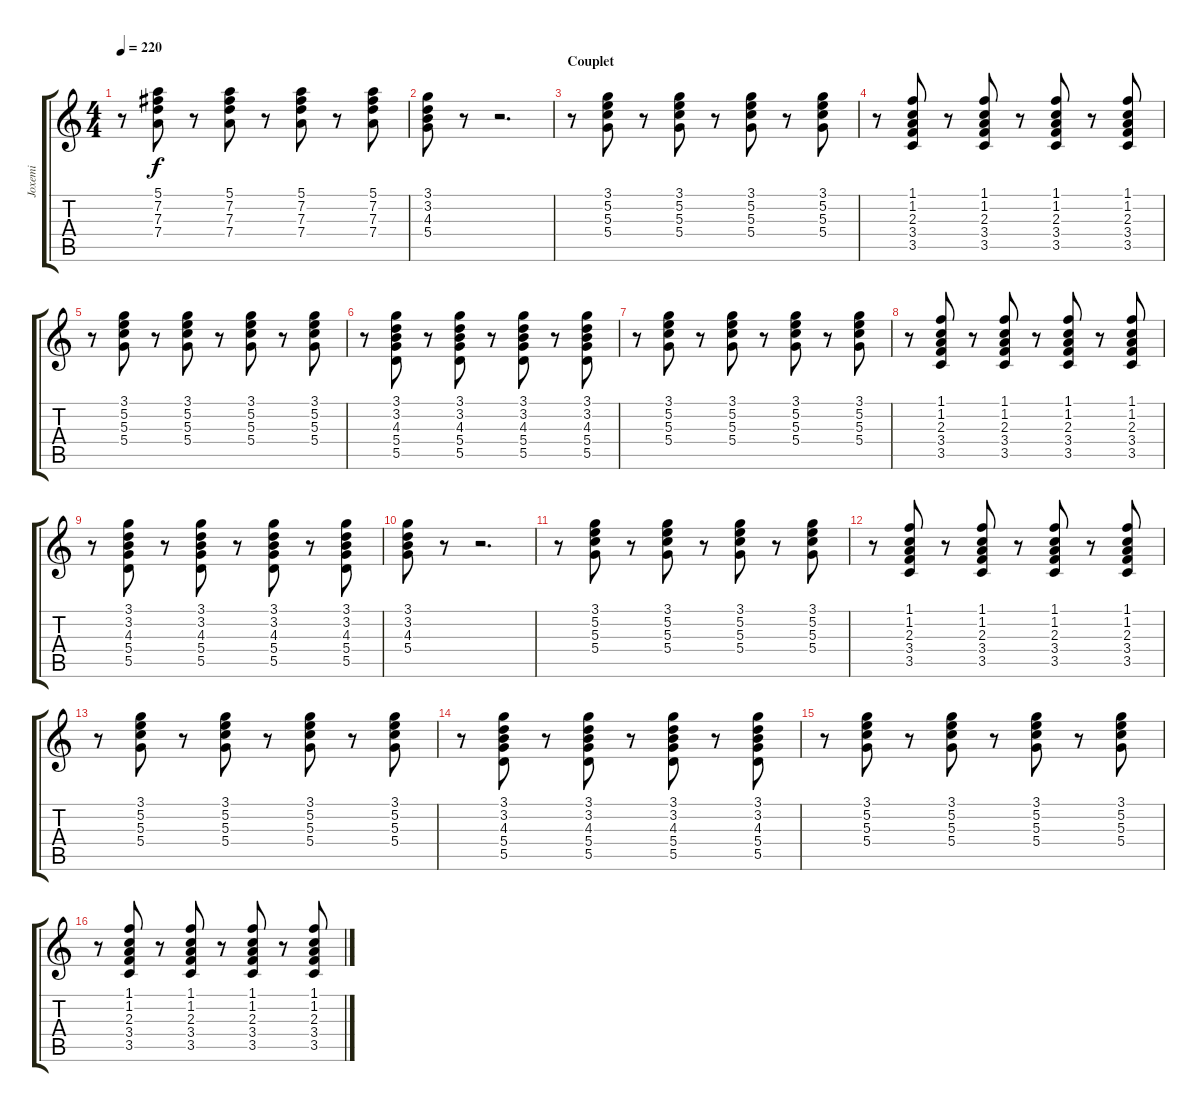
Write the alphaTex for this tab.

\track ("Joxemi" "Joxemi") {instrument overdrivenguitar}
\staff {score tabs}
\tuning (E4 B3 G3 D3 A2 E2) {hide}
\ts (4 4)
\tempo 220
\clef g2
\ks c
r.8{dy f} (5.1 7.2 7.3 7.4).8 r.8 (5.1 7.2 7.3 7.4).8 r.8 (5.1 7.2 7.3 7.4).8 r.8 (5.1 7.2 7.3 7.4).8 |
(3.1 3.2 4.3 5.4).8 r.8 r.2{d} |
\section ("" "Couplet")
r.8 (3.1 5.2 5.3 5.4).8 r.8 (3.1 5.2 5.3 5.4).8 r.8 (3.1 5.2 5.3 5.4).8 r.8 (3.1 5.2 5.3 5.4).8 |
r.8 (1.1 1.2 2.3 3.4 3.5).8 r.8 (1.1 1.2 2.3 3.4 3.5).8 r.8 (1.1 1.2 2.3 3.4 3.5).8 r.8 (1.1 1.2 2.3 3.4 3.5).8 |
r.8 (3.1 5.2 5.3 5.4).8 r.8 (3.1 5.2 5.3 5.4).8 r.8 (3.1 5.2 5.3 5.4).8 r.8 (3.1 5.2 5.3 5.4).8 |
r.8 (3.1 3.2 4.3 5.4 5.5).8 r.8 (3.1 3.2 4.3 5.4 5.5).8 r.8 (3.1 3.2 4.3 5.4 5.5).8 r.8 (3.1 3.2 4.3 5.4 5.5).8 |
r.8 (3.1 5.2 5.3 5.4).8 r.8 (3.1 5.2 5.3 5.4).8 r.8 (3.1 5.2 5.3 5.4).8 r.8 (3.1 5.2 5.3 5.4).8 |
r.8 (1.1 1.2 2.3 3.4 3.5).8 r.8 (1.1 1.2 2.3 3.4 3.5).8 r.8 (1.1 1.2 2.3 3.4 3.5).8 r.8 (1.1 1.2 2.3 3.4 3.5).8 |
r.8 (3.1 3.2 4.3 5.4 5.5).8 r.8 (3.1 3.2 4.3 5.4 5.5).8 r.8 (3.1 3.2 4.3 5.4 5.5).8 r.8 (3.1 3.2 4.3 5.4 5.5).8 |
(3.1 3.2 4.3 5.4).8 r.8 r.2{d} |
r.8 (3.1 5.2 5.3 5.4).8 r.8 (3.1 5.2 5.3 5.4).8 r.8 (3.1 5.2 5.3 5.4).8 r.8 (3.1 5.2 5.3 5.4).8 |
r.8 (1.1 1.2 2.3 3.4 3.5).8 r.8 (1.1 1.2 2.3 3.4 3.5).8 r.8 (1.1 1.2 2.3 3.4 3.5).8 r.8 (1.1 1.2 2.3 3.4 3.5).8 |
r.8 (3.1 5.2 5.3 5.4).8 r.8 (3.1 5.2 5.3 5.4).8 r.8 (3.1 5.2 5.3 5.4).8 r.8 (3.1 5.2 5.3 5.4).8 |
r.8 (3.1 3.2 4.3 5.4 5.5).8 r.8 (3.1 3.2 4.3 5.4 5.5).8 r.8 (3.1 3.2 4.3 5.4 5.5).8 r.8 (3.1 3.2 4.3 5.4 5.5).8 |
r.8 (3.1 5.2 5.3 5.4).8 r.8 (3.1 5.2 5.3 5.4).8 r.8 (3.1 5.2 5.3 5.4).8 r.8 (3.1 5.2 5.3 5.4).8 |
r.8 (1.1 1.2 2.3 3.4 3.5).8 r.8 (1.1 1.2 2.3 3.4 3.5).8 r.8 (1.1 1.2 2.3 3.4 3.5).8 r.8 (1.1 1.2 2.3 3.4 3.5).8
